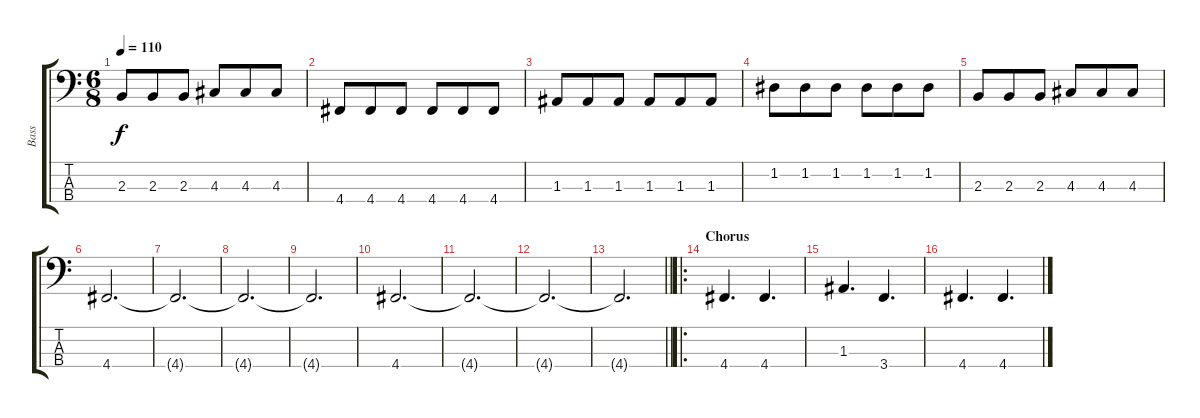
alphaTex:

\track ("Bass" "Bass") {instrument electricbassfinger}
\staff {score tabs}
\tuning (G2 D2 A1 D1) {hide}
\ts (6 8)
\tempo 110
\clef f4
\ks c
2.3.8{dy f} 2.3.8 2.3.8 4.3.8 4.3.8 4.3.8 |
4.4.8 4.4.8 4.4.8 4.4.8 4.4.8 4.4.8 |
1.3.8 1.3.8 1.3.8 1.3.8 1.3.8 1.3.8 |
1.2.8 1.2.8 1.2.8 1.2.8 1.2.8 1.2.8 |
2.3.8 2.3.8 2.3.8 4.3.8 4.3.8 4.3.8 |
4.4.2{d} |
4.4{t}.2{d} |
4.4{t}.2{d} |
4.4{t}.2{d} |
4.4.2{d} |
4.4{t}.2{d} |
4.4{t}.2{d} |
\barLineRight lightlight
4.4{t}.2{d} |
\ro
\section ("" "Chorus")
4.4.4{d} 4.4.4{d} |
1.3.4{d} 3.4.4{d} |
4.4.4{d} 4.4.4{d}
